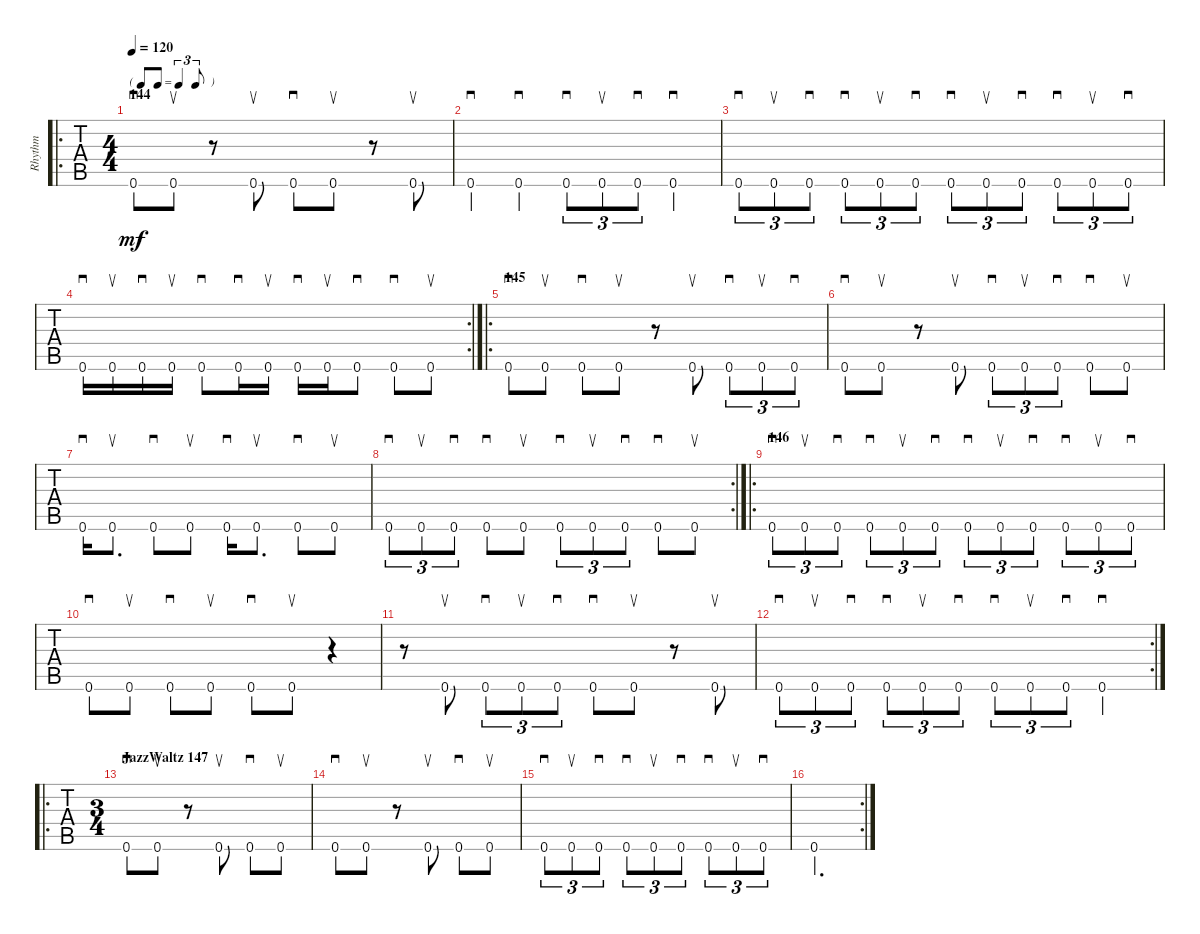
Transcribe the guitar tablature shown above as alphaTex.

\track ("Rhythm" "Rhythm") {instrument acousticguitarsteel}
\staff {tabs}
\tuning (E4 B3 G3 D3 A2 E2) {hide}
\ro
\ts (4 4)
\tf triplet8th
\section ("" "144")
\tempo 120
\clef g2
\ks c
0.6.8{sd dy mf} 0.6.8{su} r.8 0.6.8{su} 0.6.8{sd} 0.6.8{su} r.8 0.6.8{su} |
0.6.4{sd} 0.6.4{sd} 0.6.8{sd tu (3 2)} 0.6.8{su tu (3 2)} 0.6.8{sd tu (3 2)} 0.6.4{sd} |
0.6.8{sd tu (3 2)} 0.6.8{su tu (3 2)} 0.6.8{sd tu (3 2)} 0.6.8{sd tu (3 2)} 0.6.8{su tu (3 2)} 0.6.8{sd tu (3 2)} 0.6.8{sd tu (3 2)} 0.6.8{su tu (3 2)} 0.6.8{sd tu (3 2)} 0.6.8{sd tu (3 2)} 0.6.8{su tu (3 2)} 0.6.8{sd tu (3 2)} |
\rc 2
0.6.16{sd} 0.6.16{su} 0.6.16{sd} 0.6.16{su} 0.6.8{sd} 0.6.16{sd} 0.6.16{su} 0.6.16{sd} 0.6.16{su} 0.6.8{sd} 0.6.8{sd} 0.6.8{su} |
\ro
\section ("" "145")
0.6.8{sd} 0.6.8{su} 0.6.8{sd} 0.6.8{su} r.8 0.6.8{su} 0.6.8{sd tu (3 2)} 0.6.8{su tu (3 2)} 0.6.8{sd tu (3 2)} |
0.6.8{sd} 0.6.8{su} r.8 0.6.8{su} 0.6.8{sd tu (3 2)} 0.6.8{su tu (3 2)} 0.6.8{sd tu (3 2)} 0.6.8{sd} 0.6.8{su} |
0.6.16{sd} 0.6.8{d su} 0.6.8{sd} 0.6.8{su} 0.6.16{sd} 0.6.8{d su} 0.6.8{sd} 0.6.8{su} |
\rc 2
0.6.8{sd tu (3 2)} 0.6.8{su tu (3 2)} 0.6.8{sd tu (3 2)} 0.6.8{sd} 0.6.8{su} 0.6.8{sd tu (3 2)} 0.6.8{su tu (3 2)} 0.6.8{sd tu (3 2)} 0.6.8{sd} 0.6.8{su} |
\ro
\section ("" "146")
0.6.8{sd tu (3 2)} 0.6.8{su tu (3 2)} 0.6.8{sd tu (3 2)} 0.6.8{sd tu (3 2)} 0.6.8{su tu (3 2)} 0.6.8{sd tu (3 2)} 0.6.8{sd tu (3 2)} 0.6.8{su tu (3 2)} 0.6.8{sd tu (3 2)} 0.6.8{sd tu (3 2)} 0.6.8{su tu (3 2)} 0.6.8{sd tu (3 2)} |
0.6.8{sd} 0.6.8{su} 0.6.8{sd} 0.6.8{su} 0.6.8{sd} 0.6.8{su} r.4 |
r.8 0.6.8{su} 0.6.8{sd tu (3 2)} 0.6.8{su tu (3 2)} 0.6.8{sd tu (3 2)} 0.6.8{sd} 0.6.8{su} r.8 0.6.8{su} |
\rc 2
0.6.8{sd tu (3 2)} 0.6.8{su tu (3 2)} 0.6.8{sd tu (3 2)} 0.6.8{sd tu (3 2)} 0.6.8{su tu (3 2)} 0.6.8{sd tu (3 2)} 0.6.8{sd tu (3 2)} 0.6.8{su tu (3 2)} 0.6.8{sd tu (3 2)} 0.6.4{sd} |
\ro
\ts (3 4)
\section ("" "JazzWaltz 147")
0.6.8{sd} 0.6.8{su} r.8 0.6.8{su} 0.6.8{sd} 0.6.8{su} |
0.6.8{sd} 0.6.8{su} r.8 0.6.8{su} 0.6.8{sd} 0.6.8{su} |
0.6.8{sd tu (3 2)} 0.6.8{su tu (3 2)} 0.6.8{sd tu (3 2)} 0.6.8{sd tu (3 2)} 0.6.8{su tu (3 2)} 0.6.8{sd tu (3 2)} 0.6.8{sd tu (3 2)} 0.6.8{su tu (3 2)} 0.6.8{sd tu (3 2)} |
\rc 2
0.6.2{d}
